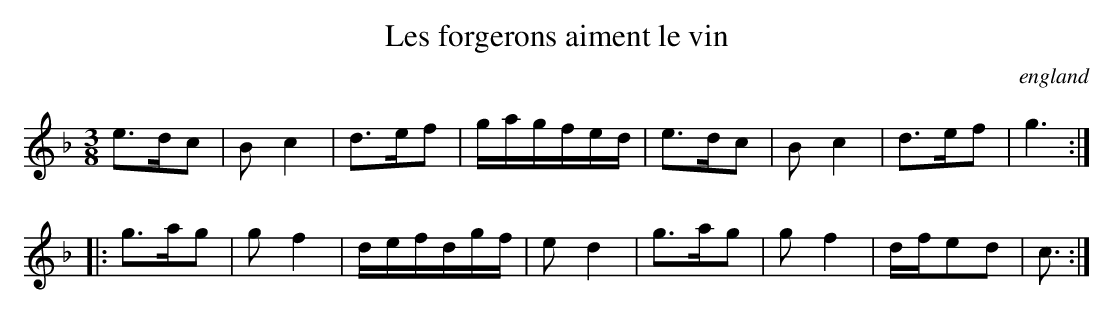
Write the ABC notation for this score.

X:1
T:Les forgerons aiment le vin
O:england
M:3/8
L:1/16
K:CMixo
e3dc2|B2c4|d3ef2|gagfed|\
e3dc2|B2c4|d3ef2|g6:|
|:g3ag2|g2f4|defdgf|e2d4|\
g3ag2|g2f4|dfe2d2|c3:|
